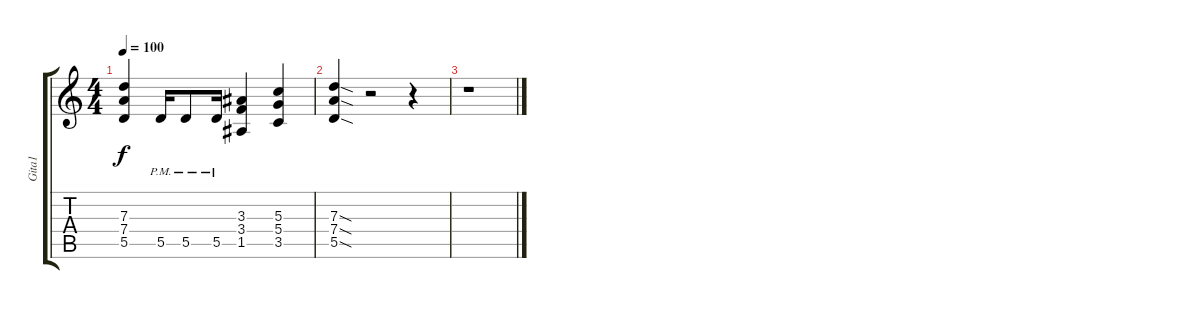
\track ("Gita1" "Gita1") {instrument distortionguitar}
\staff {score tabs}
\tuning (E4 B3 G3 D3 A2 E2) {hide}
\ts (4 4)
\tempo 100
\clef g2
\ks c
(7.3 7.4 5.5).4{dy f} 5.5{pm}.16 5.5{pm}.8 5.5{pm}.16 (3.3 3.4 1.5).4 (5.3 5.4 3.5).4 |
(7.3{sod} 7.4{sod} 5.5{sod}).4 r.2 r.4 |
r.1
